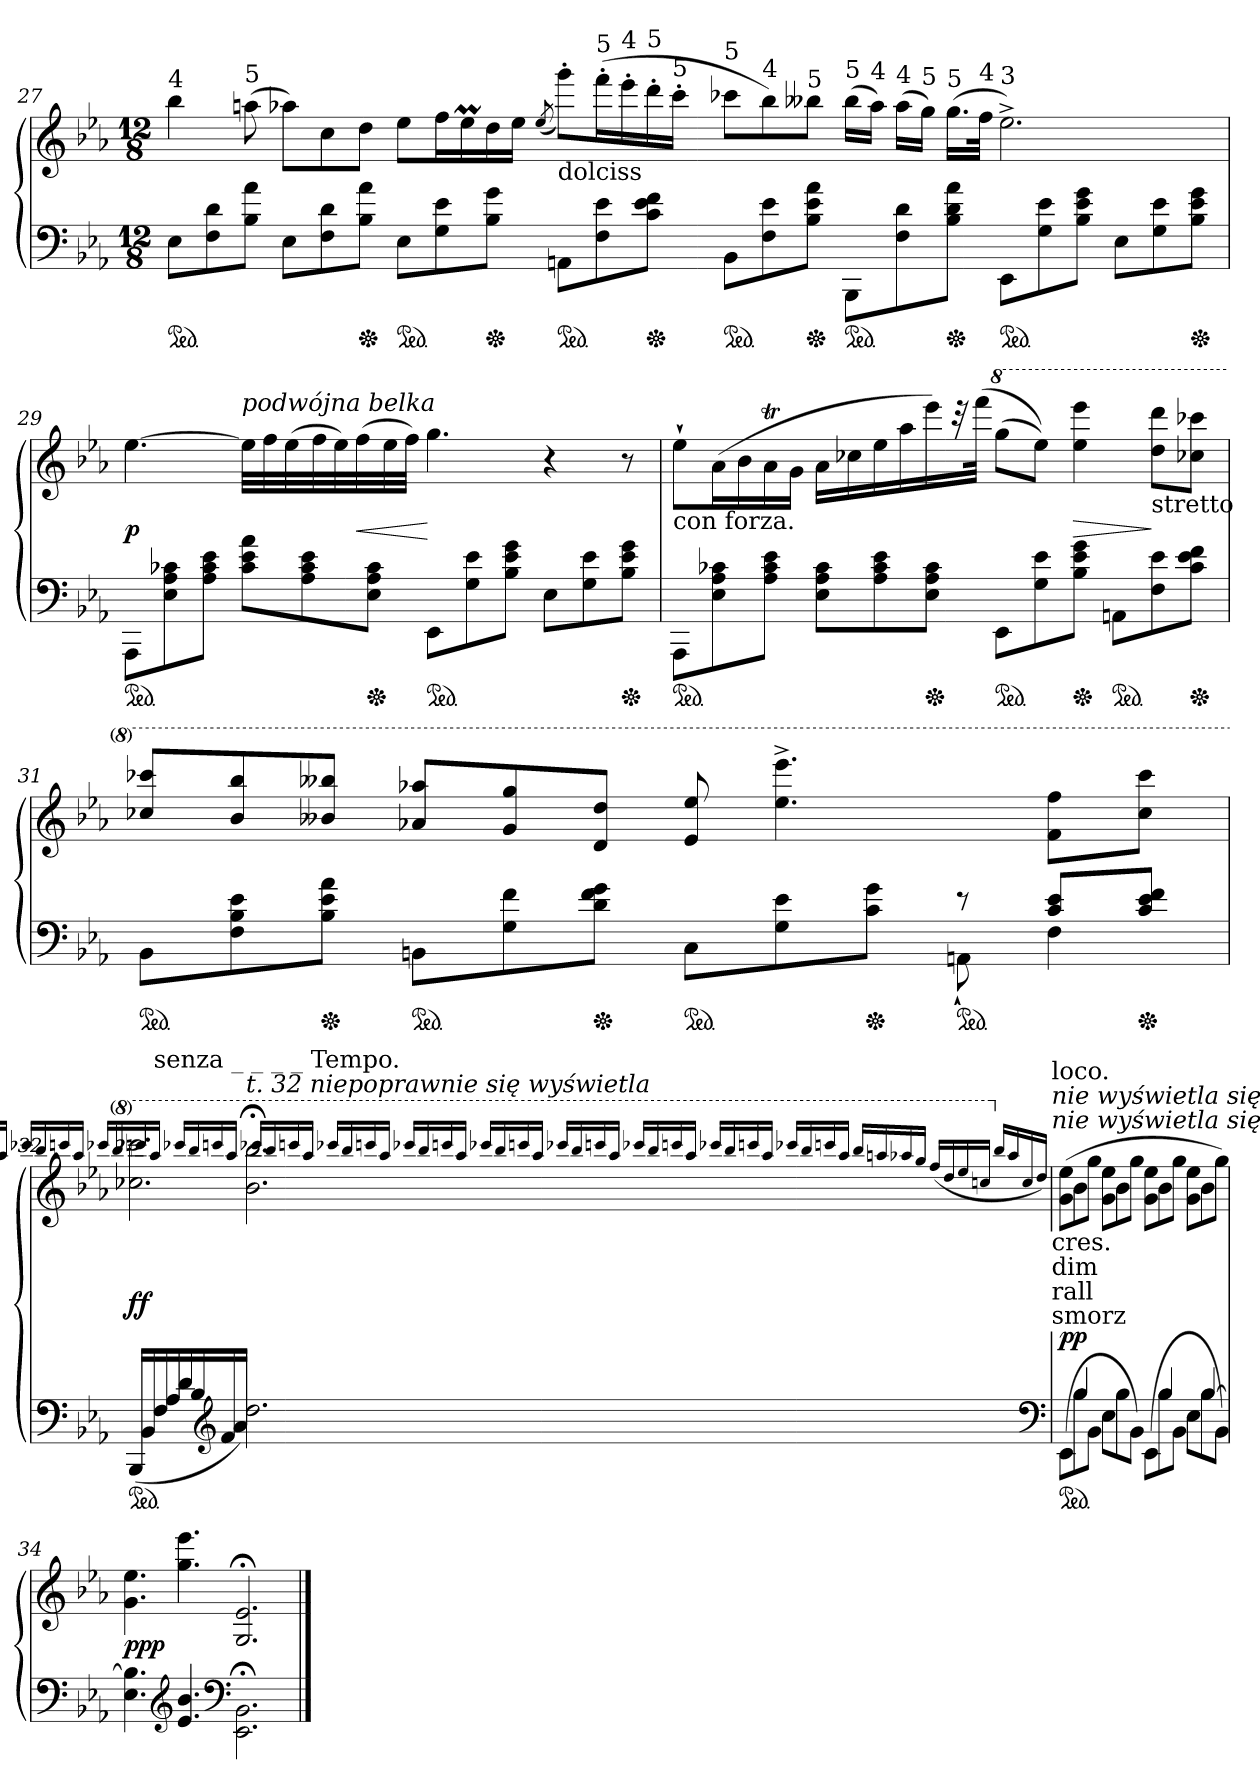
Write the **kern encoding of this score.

**kern	**kern	**dynam
*part1	*part1	*part1
*staff2	*staff1	*staff1/2
*clefF4	*clefG2	*
*k[b-e-a-]	*k[b-e-a-]	*
*M12/8	*M12/8	*
=27	=27	=27
!	!LO:TX:a:t=4	!
*ped	*	*
8E-L	4bb-	.
8F 8d	.	.
!	!LO:TX:a:t=5	!
8B- 8a-J	(8aan	.
8E-L	8aa-XL)	.
8F 8d	8cc	.
*Xped	*	*
8B- 8a-J	8ddJ	.
*ped	*	*
8E-L	8ee-L	.
8G 8e-	16ffL	.
.	16ee-M	.
*Xped	*	*
8B- 8gJ	16dd	.
.	16ee-JJ	.
.	(>8qee-/	.
!	!LO:TX:b:t=dolciss	!
*ped	*	*
8AAnL	8ggg'L)	.
!	!LO:TX:a:t=5	!
8F 8e-	(16fff'L	.
!	!LO:TX:a:t=4	!
.	16eee-'	.
!	!LO:TX:a:t=5	!
*Xped	*	*
8c 8e- 8fJ	16ddd'	.
!	!LO:TX:a:t=5	!
.	16ccc'JJ	.
=28-	=28-	=28-
!	!LO:TX:a:t=5	!
*ped	*	*
8BB-L	8ccc-XL	.
!	!LO:TX:a:t=4	!
8F 8e-	8bb-)	.
!	!LO:TX:a:t=5	!
*Xped	*	*
8B- 8e- 8a-J	8bb--XJ	.
!	!LO:TX:a:t=5	!
!LO:TX:b:i:t=złamana belka (też w 3. grupie)	!	!
*ped	*	*
8BBB-L	(16bb--LL	.
!	!LO:TX:a:t=4	!
.	16aa-JJ)	.
!	!LO:TX:a:t=4	!
8F 8d	(16aa-LL	.
!	!LO:TX:a:t=5	!
.	16ggJJ)	.
!	!LO:TX:a:t=5	!
*Xped	*	*
8B- 8d 8a-J	(16.ggLL	.
!	!LO:TX:a:t=4	!
.	32ffJJk	.
!	!LO:TX:a:t=3	!
*ped	*	*
8EE-L	2.ee-^<)	.
8G 8e-	.	.
8B- 8e- 8gJ	.	.
8E-L	.	.
8G 8e-	.	.
*Xped	*	*
8B- 8e- 8gJ	.	.
=29	=29	=29
!LO:TX:b:i:t=złamana belka (też w 3. grupie)	!	!
*ped	*	*
8AAA-\L	[4.ee-	p
8E- 8A- 8c-X	.	.
8A- 8c- 8e-J	.	.
*	*Xtuplet	*
!	!LO:TX:a:i:t=podwójna belka	!
8c- 8e- 8a-L	64%3ee-LLL]	.
.	64%3ff	.
.	(64%3ee-	.
8A- 8c- 8e-	.	.
.	64%3ff	.
.	64%3ee-)	.
.	(64%3ff	<
*Xped	*	*
8E- 8A- 8c-J	.	.
.	64%3ee-	.
.	64%3ffJJJ)	.
*ped	*	*
8EE-L	4.gg	[
8G 8e-	.	.
8B- 8e- 8gJ	.	.
8E-L	4r	.
8G 8e-	.	.
*Xped	*	*
8B- 8e- 8gJ	8r	.
=30	=30	=30
!	!LO:TX:b:t=con forza.	!
!LO:TX:b:i:t=złamana belka (też w 3. grupie)	!	!
*ped	*	*
8AAA-\L	8ee-`\L	.
8E- 8A- 8c-X	(>16a-L	.
.	16b-	.
8A- 8c- 8e-J	16a-T	.
.	16gJJ	.
8E- 8A- 8c-L	16a-LL	.
.	16cc-X	.
8A- 8c- 8e-	16ee-	.
.	16aa-	.
*Xped	*	*
8E- 8A- 8c-J	16eee-)	.
.	32r	.
.	(32fffJJk	.
*	*8va	*
*ped	*	*
8EE-L	(8gggL	.
8G 8e-	8eee-J))	.
*Xped	*	*
8B- 8e- 8gJ	4eee- 4eeee-	>
*ped	*	*
8AAnL	.	.
!	!LO:TX:b:t=stretto	!
8F 8e-	8ddd 8ddddL	]
*Xped	*	*
8c- 8e- 8fJ	8ccc-X 8cccc-XJ	.
=31	=31	=31
*^	*	*
*ped	*	*	*
8BB-L	2.ryy	8ccc-X 8cccc-XL	.
8F 8B- 8e-	.	8bb- 8bbb-	.
*Xped	*	*	*
8B- 8e- 8a-J	.	8bb--X/ 8bbb--X/J	.
*ped	*	*	*
8BBnL	.	8aa-X 8aaa-XL	.
8G 8f	.	8gg 8ggg	.
*Xped	*	*	*
8d 8f 8gJ	.	8dd/ 8ddd/J	.
*ped	*	*	*
8C\L	4.ryy	8ee- 8eee-	.
8G 8e-	.	4.eee-^< 4.eeee-^<	.
*Xped	*	*	*
8c 8gJ	.	.	.
!LO:TX:b:i:t=niepoprawnie wyświetla się położenie nut	!	!	!
*ped	*	*	*
8r	8AAn`>\	.	.
8c/ 8e-/L	4F	8ff 8fffL	.
*Xped	*	*	*
8c 8e- 8fJ	.	8ccc- 8cccc-J	.
*v	*v	*	*
=32	=32	=32
*Xtuplet	*	*
!LO:TX:b:i:t=pojedyncza, złamana belka	!	!
*	*^	*
*ped	*	*	*
(32%3BBB-LL	2.ccc-X 2.cccc-X	8.ryy	ff
32%3BB-	.	.	.
!	!	!LO:TX:a:t=senza _ _ _ _ Tempo.	!
32%3F	.	1ryy	.
32%3A-	.	.	.
32%3d	.	.	.
32%3B-	.	.	.
*clefG2	*	*	*
32%3f	.	.	.
32%3a-JJ)	.	.	.
!	!LO:TX:a:i:t=t. 32 niepoprawnie się wyświetla	!	!
2.dd	2.bb-;< 2.bbb-;<	.	.
.	.	4ryy	.
.	.	16ryy	.
*clefF4	*	*	*
.	16qqcccc-X/LL	.	.
.	16qqbbb-/	.	.
.	16qqccccn/	.	.
.	16qqaaan/JJ	.	.
.	16qqcccc-X/LL	.	.
.	16qqbbb-/	.	.
.	16qqccccn/	.	.
.	16qqaaa/JJ	.	.
.	16qqcccc-X/LL	.	.
.	16qqbbb-/	.	.
.	16qqccccn/	.	.
.	16qqaaa/JJ	.	.
.	16qqcccc-X/LL	.	.
.	16qqbbb-/	.	.
.	16qqccccn/	.	.
.	16qqaaa/JJ	.	.
.	16qqcccc-X/LL	.	.
.	16qqbbb-/	.	.
.	16qqccccn/	.	.
.	16qqaaa/JJ	.	.
.	16qqcccc-X/LL	.	.
.	16qqbbb-/	.	.
.	16qqccccn/	.	.
.	16qqaaa/JJ	.	.
.	16qqcccc-X/LL	.	.
.	16qqbbb-/	.	.
.	16qqccccn/	.	.
.	16qqaaa/JJ	.	.
.	16qqcccc-X/LL	.	.
.	16qqbbb-/	.	.
.	16qqccccn/	.	.
.	16qqaaa/JJ	.	.
.	16qqcccc-X/LL	.	.
.	16qqbbb-/	.	.
.	16qqccccn/	.	.
.	16qqaaa/JJ	.	.
.	16qqcccc-X/LL	.	.
.	16qqbbb-/	.	.
.	16qqccccn/	.	.
.	16qqaaa/JJ	.	.
.	16qqcccc-X/LL	.	.
.	16qqbbb-/	.	.
.	16qqccccn/	.	.
.	16qqaaa/JJ	.	.
.	16qqcccc-X/LL	.	.
.	16qqbbb-/	.	.
.	16qqccccn/	.	.
.	16qqaaa/JJ	.	.
.	16qqcccc-X/LL	.	.
.	16qqbbb-/	.	.
.	16qqccccn/	.	.
.	16qqaaa/JJ	.	.
.	16qqbbb-/LL	.	.
.	16qqaaan/	.	.
.	16qqaaa-X/	.	.
.	16qqggg/JJ	.	.
.	(<16qqfff/LL	.	.
.	16qqddd/	.	.
.	16qqeee-/	.	.
.	16qqcccn/JJ	.	.
*	*X8va	*	*
.	16qqbb-/LL	.	.
.	16qqaa-/	.	.
.	16qqcc/	.	.
.	16qqdd/JJ)	.	.
.	.	.	[ [ ] ]
!	!LO:TX:a:i:t=nie wyświetla się graficzne oznaczenie crescendo	!	!
!	!LO:TX:b:t=cres.	!	!
!	!LO:TX:a:i:t=nie wyświetla się graficzne oznaczenie diminuendo	!	!
!	!LO:TX:b:t=dim	!	!
!	!LO:TX:b:t=rall	!	!
!	!LO:TX:b:t=smorz	!	!
!	!LO:TX:a:t=loco.	!	!
=33	=33	=33	=33
*^	*	*	*
!	!	!LO:TX:b:t=a Tempo.	!	!
*	*	*v	*v	*
*ped	*	*	*
8ryy	(8EE-L	(8g 8ee-L	pp
4B-	8B-	8b-	.
.	8BB-J	8ggJ	.
4.ryy	8E-L	8g 8ee-L	.
.	8B-	8b-	.
.	8BB-J)	8ggJ	.
8ryy	(8EE-L	8g 8ee-L	.
4B-	8B-	8b-	.
.	8BB-J	8ggJ	.
8ryy	8E-L	8g 8ee-L	.
[4B-	8B-	8b-	.
.	8BB-J)	8ggJ)	.
*v	*v	*	*
=34	=34	=34
4.E- 4.B-]	4.g 4.ee-	ppp
*clefG2	*	*
4.e- 4.b-	4.gg 4.eee-	.
*clefF4	*	*
2.EE-;\ 2.BB-;\	2.G;</ 2.e-;</	.
==	==	==
*-	*-	*-
